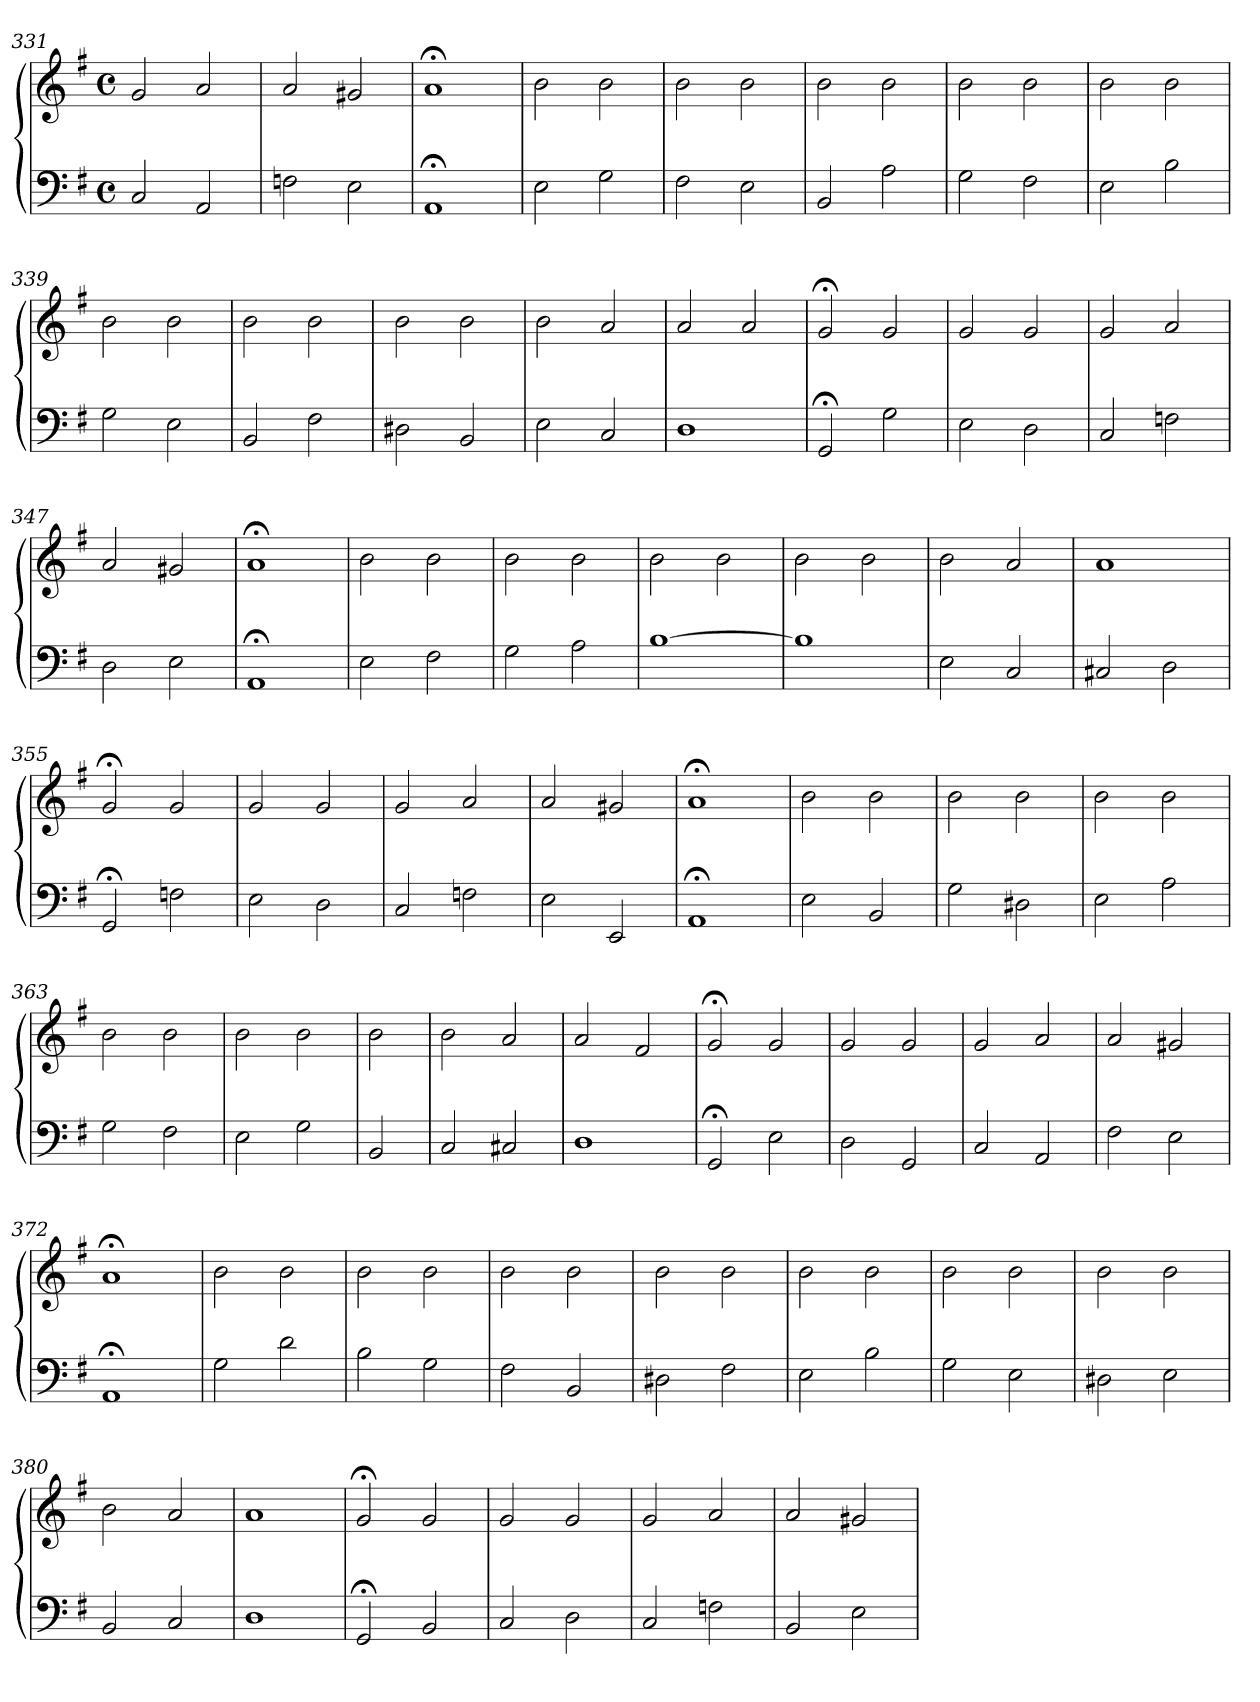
**kern	**kern
*part1	*part1
*staff2	*staff1
*clefF4	*clefG2
*k[f#]	*k[f#]
*M4/4	*M4/4
*met(c)	*met(c)
=331	=331
2C	2g
2AA	2a
=332	=332
2Fn	2a
2E	2g#X
=333	=333
1AA;<	1a;<
=334	=334
2E	2b
2G	2b
=335	=335
2F#	2b
2E	2b
=336	=336
2BB	2b
2A	2b
=337	=337
2G	2b
2F#	2b
!!LO:PB:g=z
=338	=338
2E	2b
2B	2b
=339	=339
2G	2b
2E	2b
=340	=340
2BB	2b
2F#	2b
=341	=341
2D#X	2b
2BB	2b
=342	=342
2E	2b
2C	2a
=343	=343
1D	2a
.	2a
=344	=344
2GG;<	2g;<
2G	2g
=345	=345
2E	2g
2D	2g
=346	=346
2C	2g
2Fn	2a
=347	=347
2D	2a
2E	2g#X
=348	=348
1AA;<	1a;<
=349	=349
2E	2b
2F#	2b
=350	=350
2G	2b
2A	2b
!!LO:LB:g=z
=351	=351
[1B	2b
.	2b
=352	=352
1B]	2b
.	2b
=353	=353
2E	2b
2C	2a
=354	=354
2C#X	1a
2D	.
=355	=355
2GG;<	2g;<
2Fn	2g
=356	=356
2E	2g
2D	2g
=357	=357
2C	2g
2Fn	2a
=358	=358
2E	2a
2EE	2g#X
=359	=359
1AA;<	1a;<
=360	=360
2E	2b
2BB	2b
=361	=361
2G	2b
2D#X	2b
=362	=362
2E	2b
2A	2b
=363	=363
2G	2b
2F#	2b
!!LO:LB:g=z
=364	=364
2E	2b
2G	2b
=365	=365
2BB	2b
=366	=366
2C	2b
2C#X	2a
=367	=367
1D	2a
.	2f#
=368	=368
2GG;<	2g;<
2E	2g
=369	=369
2D	2g
2GG	2g
=370	=370
2C	2g
2AA	2a
=371	=371
2F#	2a
2E	2g#X
=372	=372
1AA;<	1a;<
=373	=373
2G	2b
2d	2b
=374	=374
2B	2b
2G	2b
=375	=375
2F#	2b
2BB	2b
=376	=376
2D#X	2b
2F#	2b
!!LO:LB:g=z
=377	=377
2E	2b
2B	2b
=378	=378
2G	2b
2E	2b
=379	=379
2D#X	2b
2E	2b
=380	=380
2BB	2b
2C	2a
=381	=381
1D	1a
=382	=382
2GG;<	2g;<
2BB	2g
=383	=383
2C	2g
2D	2g
=384	=384
2C	2g
2Fn	2a
=385	=385
2BB	2a
2E	2g#X
=	=
*-	*-
